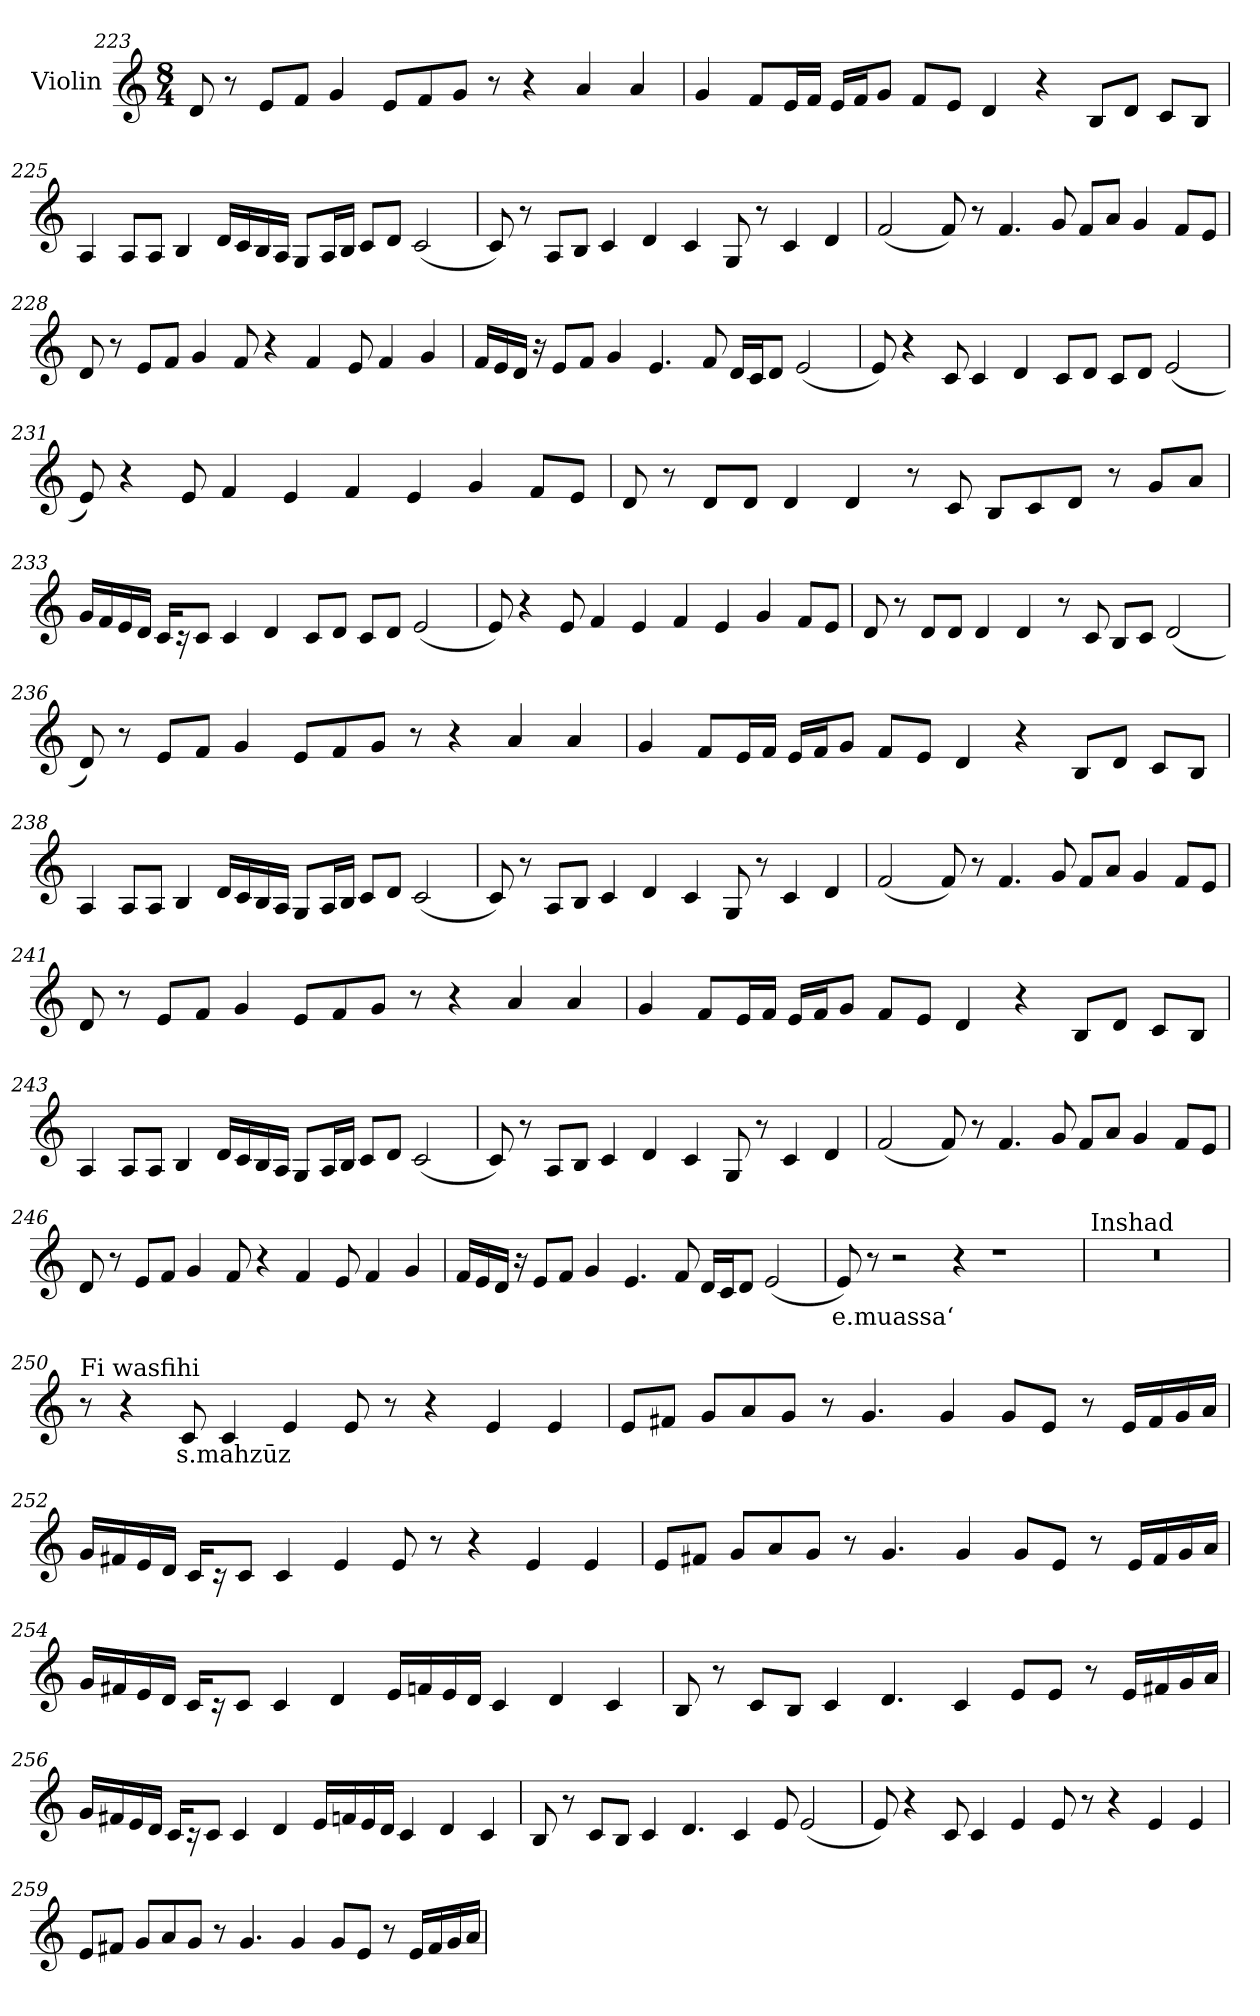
**kern	**text
*part1	*part1
*staff1	*staff1
*I"Violin	*
!!LO:LB:g=z
*clefG2	*
*k[]	*
*M8/4	*
=223	=223
8d/	.
8r	.
8e/L	.
8f/J	.
4g/	.
8e/L	.
8f/	.
8g/J	.
8r	.
4r	.
4a/	.
4a/	.
=224	=224
4g/	.
8f/L	.
16e/L	.
16f/JJ	.
16e/LL	.
16f/J	.
8g/J	.
8f/L	.
8e/J	.
4d/	.
4r	.
8B/L	.
8d/J	.
8c/L	.
8B/J	.
!!LO:PB:g=z
=225	=225
4A/	.
8A/L	.
8A/J	.
4B/	.
16d/LL	.
16c/	.
16B/	.
16A/JJ	.
8G/L	.
16A/L	.
16B/JJ	.
8c/L	.
8d/J	.
(<2c/	.
=226	=226
8c/)	.
8r	.
8A/L	.
8B/J	.
4c/	.
4d/	.
4c/	.
8G/	.
8r	.
4c/	.
4d/	.
!!LO:LB:g=z
=227	=227
(<2f/	.
8f/)	.
8r	.
4.f/	.
8g/	.
8f/L	.
8a/J	.
4g/	.
8f/L	.
8e/J	.
=228	=228
8d/	.
8r	.
8e/L	.
8f/J	.
4g/	.
8f/	.
4r	.
4f/	.
8e/	.
4f/	.
4g/	.
!!LO:LB:g=z
=229	=229
16f/LL	.
16e/	.
16d/JJ	.
16r	.
8e/L	.
8f/J	.
4g/	.
4.e/	.
8f/	.
16d/LL	.
16c/J	.
8d/J	.
(<2e/	.
=230	=230
8e/)	.
4r	.
8c/	.
4c/	.
4d/	.
8c/L	.
8d/J	.
8c/L	.
8d/J	.
(<2e/	.
!!LO:LB:g=z
=231	=231
8e/)	.
4r	.
8e/	.
4f/	.
4e/	.
4f/	.
4e/	.
4g/	.
8f/L	.
8e/J	.
=232	=232
8d/	.
8r	.
8d/L	.
8d/J	.
4d/	.
4d/	.
8r	.
8c/	.
8B/L	.
8c/	.
8d/J	.
8r	.
8g/L	.
8a/J	.
!!LO:LB:g=z
=233	=233
16g/LL	.
16f/	.
16e/	.
16d/JJ	.
16c/KL	.
16r	.
8c/J	.
4c/	.
4d/	.
8c/L	.
8d/J	.
8c/L	.
8d/J	.
(<2e/	.
=234	=234
8e/)	.
4r	.
8e/	.
4f/	.
4e/	.
4f/	.
4e/	.
4g/	.
8f/L	.
8e/J	.
!!LO:LB:g=z
=235	=235
8d/	.
8r	.
8d/L	.
8d/J	.
4d/	.
4d/	.
8r	.
8c/	.
8B/L	.
8c/J	.
(<2d/	.
=236	=236
8d/)	.
8r	.
8e/L	.
8f/J	.
4g/	.
8e/L	.
8f/	.
8g/J	.
8r	.
4r	.
4a/	.
4a/	.
!!LO:LB:g=z
=237	=237
4g/	.
8f/L	.
16e/L	.
16f/JJ	.
16e/LL	.
16f/J	.
8g/J	.
8f/L	.
8e/J	.
4d/	.
4r	.
8B/L	.
8d/J	.
8c/L	.
8B/J	.
=238	=238
4A/	.
8A/L	.
8A/J	.
4B/	.
16d/LL	.
16c/	.
16B/	.
16A/JJ	.
8G/L	.
16A/L	.
16B/JJ	.
8c/L	.
8d/J	.
(<2c/	.
!!LO:LB:g=z
=239	=239
8c/)	.
8r	.
8A/L	.
8B/J	.
4c/	.
4d/	.
4c/	.
8G/	.
8r	.
4c/	.
4d/	.
=240	=240
(<2f/	.
8f/)	.
8r	.
4.f/	.
8g/	.
8f/L	.
8a/J	.
4g/	.
8f/L	.
8e/J	.
!!LO:PB:g=z
=241	=241
8d/	.
8r	.
8e/L	.
8f/J	.
4g/	.
8e/L	.
8f/	.
8g/J	.
8r	.
4r	.
4a/	.
4a/	.
=242	=242
4g/	.
8f/L	.
16e/L	.
16f/JJ	.
16e/LL	.
16f/J	.
8g/J	.
8f/L	.
8e/J	.
4d/	.
4r	.
8B/L	.
8d/J	.
8c/L	.
8B/J	.
!!LO:LB:g=z
=243	=243
4A/	.
8A/L	.
8A/J	.
4B/	.
16d/LL	.
16c/	.
16B/	.
16A/JJ	.
8G/L	.
16A/L	.
16B/JJ	.
8c/L	.
8d/J	.
(<2c/	.
=244	=244
8c/)	.
8r	.
8A/L	.
8B/J	.
4c/	.
4d/	.
4c/	.
8G/	.
8r	.
4c/	.
4d/	.
!!LO:LB:g=z
=245	=245
(<2f/	.
8f/)	.
8r	.
4.f/	.
8g/	.
8f/L	.
8a/J	.
4g/	.
8f/L	.
8e/J	.
=246	=246
8d/	.
8r	.
8e/L	.
8f/J	.
4g/	.
8f/	.
4r	.
4f/	.
8e/	.
4f/	.
4g/	.
!!LO:LB:g=z
=247	=247
16f/LL	.
16e/	.
16d/JJ	.
16r	.
8e/L	.
8f/J	.
4g/	.
4.e/	.
8f/	.
16d/LL	.
16c/J	.
8d/J	.
(<2e/	.
=248	=248
!	!LO:LY:b
8e/)	e.muassa‘
8r	.
2r	.
4r	.
1r	.
=249	=249
!LO:TX:a:t=Inshad	!
0r	.
!!LO:LB:g=z
=250	=250
!LO:TX:a:t=Fi wasfihi	!
8r	.
4r	.
!	!LO:LY:b
8c/	s.mahzūz
4c/	.
4e/	.
8e/	.
8r	.
4r	.
4e/	.
4e/	.
=251	=251
8e/L	.
8f#X/J	.
8g/L	.
8a/	.
8g/J	.
8r	.
4.g/	.
4g/	.
8g/L	.
8e/J	.
8r	.
16e/LL	.
16f#/	.
16g/	.
16a/JJ	.
!!LO:LB:g=z
=252	=252
16g/LL	.
16f#X/	.
16e/	.
16d/JJ	.
16c/KL	.
16r	.
8c/J	.
4c/	.
4e/	.
8e/	.
8r	.
4r	.
4e/	.
4e/	.
=253	=253
8e/L	.
8f#X/J	.
8g/L	.
8a/	.
8g/J	.
8r	.
4.g/	.
4g/	.
8g/L	.
8e/J	.
8r	.
16e/LL	.
16f#/	.
16g/	.
16a/JJ	.
!!LO:LB:g=z
=254	=254
16g/LL	.
16f#X/	.
16e/	.
16d/JJ	.
16c/KL	.
16r	.
8c/J	.
4c/	.
4d/	.
16e/LL	.
16fn/	.
16e/	.
16d/JJ	.
4c/	.
4d/	.
4c/	.
=255	=255
8B/	.
8r	.
8c/L	.
8B/J	.
4c/	.
4.d/	.
4c/	.
8e/L	.
8e/J	.
8r	.
16e/LL	.
16f#X/	.
16g/	.
16a/JJ	.
!!LO:LB:g=z
=256	=256
16g/LL	.
16f#X/	.
16e/	.
16d/JJ	.
16c/KL	.
16r	.
8c/J	.
4c/	.
4d/	.
16e/LL	.
16fn/	.
16e/	.
16d/JJ	.
4c/	.
4d/	.
4c/	.
=257	=257
8B/	.
8r	.
8c/L	.
8B/J	.
4c/	.
4.d/	.
4c/	.
8e/	.
(<2e/	.
!!LO:PB:g=z
=258	=258
8e/)	.
4r	.
8c/	.
4c/	.
4e/	.
8e/	.
8r	.
4r	.
4e/	.
4e/	.
=259	=259
8e/L	.
8f#X/J	.
8g/L	.
8a/	.
8g/J	.
8r	.
4.g/	.
4g/	.
8g/L	.
8e/J	.
8r	.
16e/LL	.
16f#/	.
16g/	.
16a/JJ	.
=	=
*-	*-
